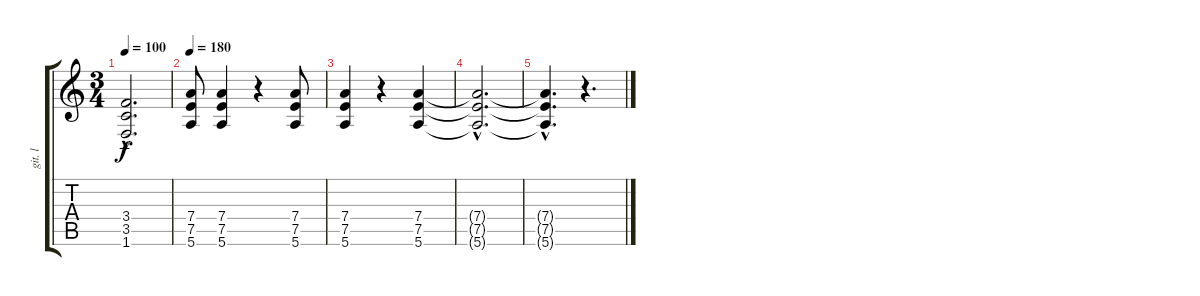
\track ("git. l" "git. l") {instrument electricguitarclean}
\staff {score tabs}
\tuning (E4 B3 G3 D3 A2 E2) {hide}
\ts (3 4)
\tempo 100
\clef g2
\ks c
(3.4{hac t} 3.5{hac t} 1.6{hac t}).2{d dy f} |
\tempo 180
(7.4 7.5 5.6).8{instrument distortionguitar} (7.4 7.5 5.6).4 r.4 (7.4 7.5 5.6).8 |
(7.4 7.5 5.6).4 r.4 (7.4 7.5 5.6).4 |
(7.4{hac t} 7.5{hac t} 5.6{hac t}).2{d} |
(7.4{hac t} 7.5{hac t} 5.6{hac t}).4{d} r.4{d}
